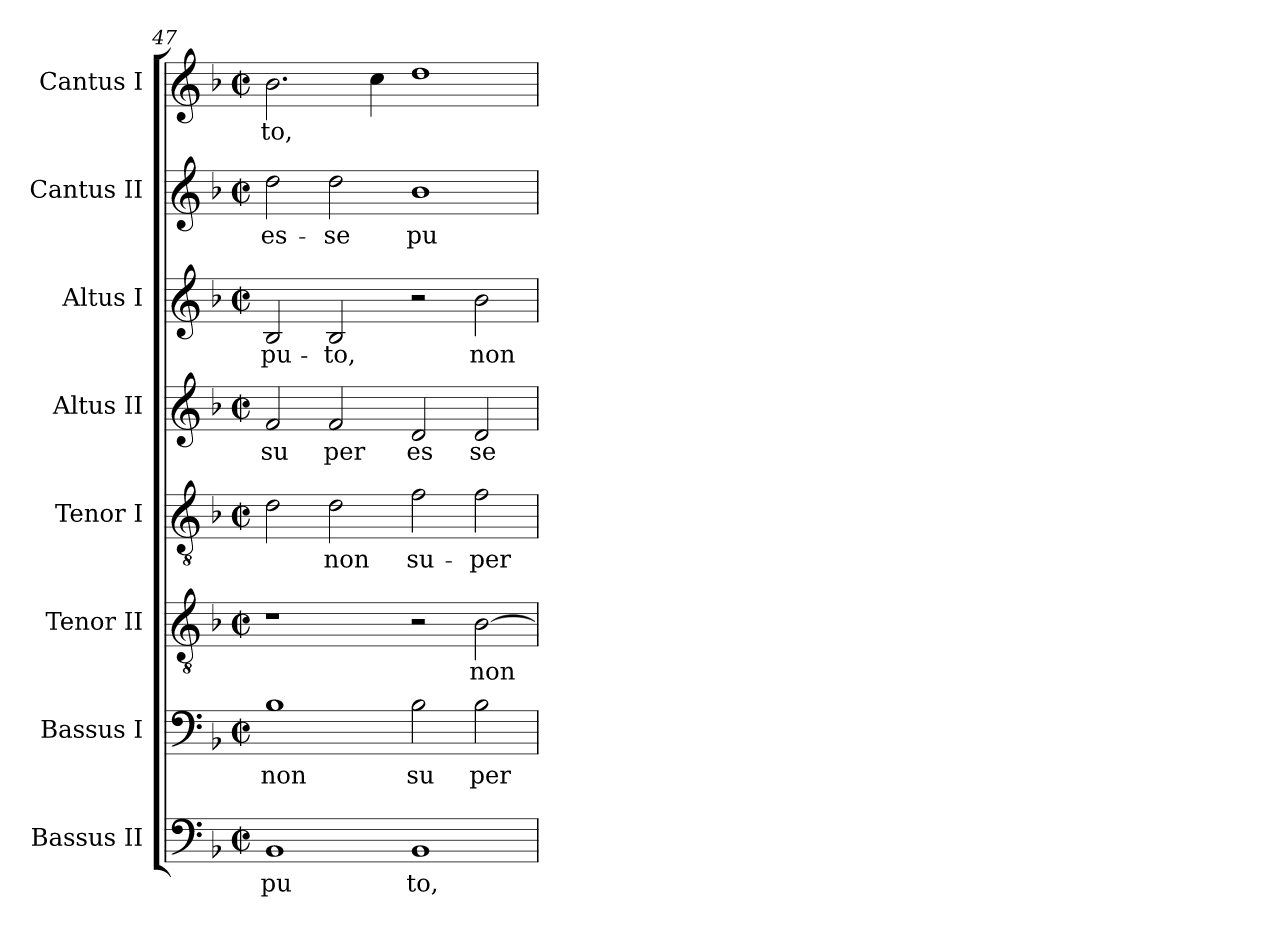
**kern	**text	**kern	**text	**kern	**text	**kern	**text	**kern	**text	**kern	**text	**kern	**text	**kern	**text
*part8	*part8	*part7	*part7	*part6	*part6	*part5	*part5	*part4	*part4	*part3	*part3	*part2	*part2	*part1	*part1
*staff8	*staff8	*staff7	*staff7	*staff6	*staff6	*staff5	*staff5	*staff4	*staff4	*staff3	*staff3	*staff2	*staff2	*staff1	*staff1
*I"Bassus II	*	*I"Bassus I	*	*I"Tenor II	*	*I"Tenor I	*	*I"Altus II	*	*I"Altus I	*	*I"Cantus II	*	*I"Cantus I	*
*I'B II	*	*I'B I	*	*I'T II	*	*I'T I	*	*I'A II	*	*I'A I	*	*	*	*	*
*clefF4	*	*clefF4	*	*clefGv2	*	*clefGv2	*	*clefG2	*	*clefG2	*	*clefG2	*	*clefG2	*
*k[b-]	*	*k[b-]	*	*k[b-]	*	*k[b-]	*	*k[b-]	*	*k[b-]	*	*k[b-]	*	*k[b-]	*
*F:	*	*F:	*	*F:	*	*F:	*	*F:	*	*F:	*	*F:	*	*F:	*
*M2/2	*	*M2/2	*	*M2/2	*	*M2/2	*	*M2/2	*	*M2/2	*	*M2/2	*	*M2/2	*
*met(c|)	*	*met(c|)	*	*met(c|)	*	*met(c|)	*	*met(c|)	*	*met(c|)	*	*met(c|)	*	*met(c|)	*
=47	=47	=47	=47	=47	=47	=47	=47	=47	=47	=47	=47	=47	=47	=47	=47
!	!LO:LY:b:cj	!	!LO:LY:b:cj	!	!	!	!	!	!LO:LY:b:cj	!	!LO:LY:b:cj	!	!LO:LY:b:cj	!	!LO:LY:b:cj
1BB-	pu	1B-	non	1r	.	2d\	.	2f/	su	2B-/	pu-	2dd\	-es-	2.b-\	-to,
!	!	!	!	!	!	!	!LO:LY:b:cj	!	!LO:LY:b:cj	!	!LO:LY:b:cj	!	!LO:LY:b:cj	!	!
.	.	.	.	.	.	2d\	non	2f/	per	2B-/	-to,	2dd\	-se	.	.
.	.	.	.	.	.	.	.	.	.	.	.	.	.	4cc\	.
!	!LO:LY:b:cj	!	!LO:LY:b:cj	!	!	!	!LO:LY:b:cj	!	!LO:LY:b:cj	!	!	!	!LO:LY:b:cj	!	!
1BB-	to,	2B-\	su	2r	.	2f\	su-	2d/	es	2r	.	1b-	pu-	1dd	.
!	!	!	!LO:LY:b:cj	!	!LO:LY:b	!	!LO:LY:b:cj	!	!LO:LY:b:cj	!	!LO:LY:b:cj	!	!	!	!
.	.	2B-\	per	[>2B-\	non	2f\	-per-	2d/	se	2b-\	non	.	.	.	.
=	=	=	=	=	=	=	=	=	=	=	=	=	=	=	=
*-	*-	*-	*-	*-	*-	*-	*-	*-	*-	*-	*-	*-	*-	*-	*-
